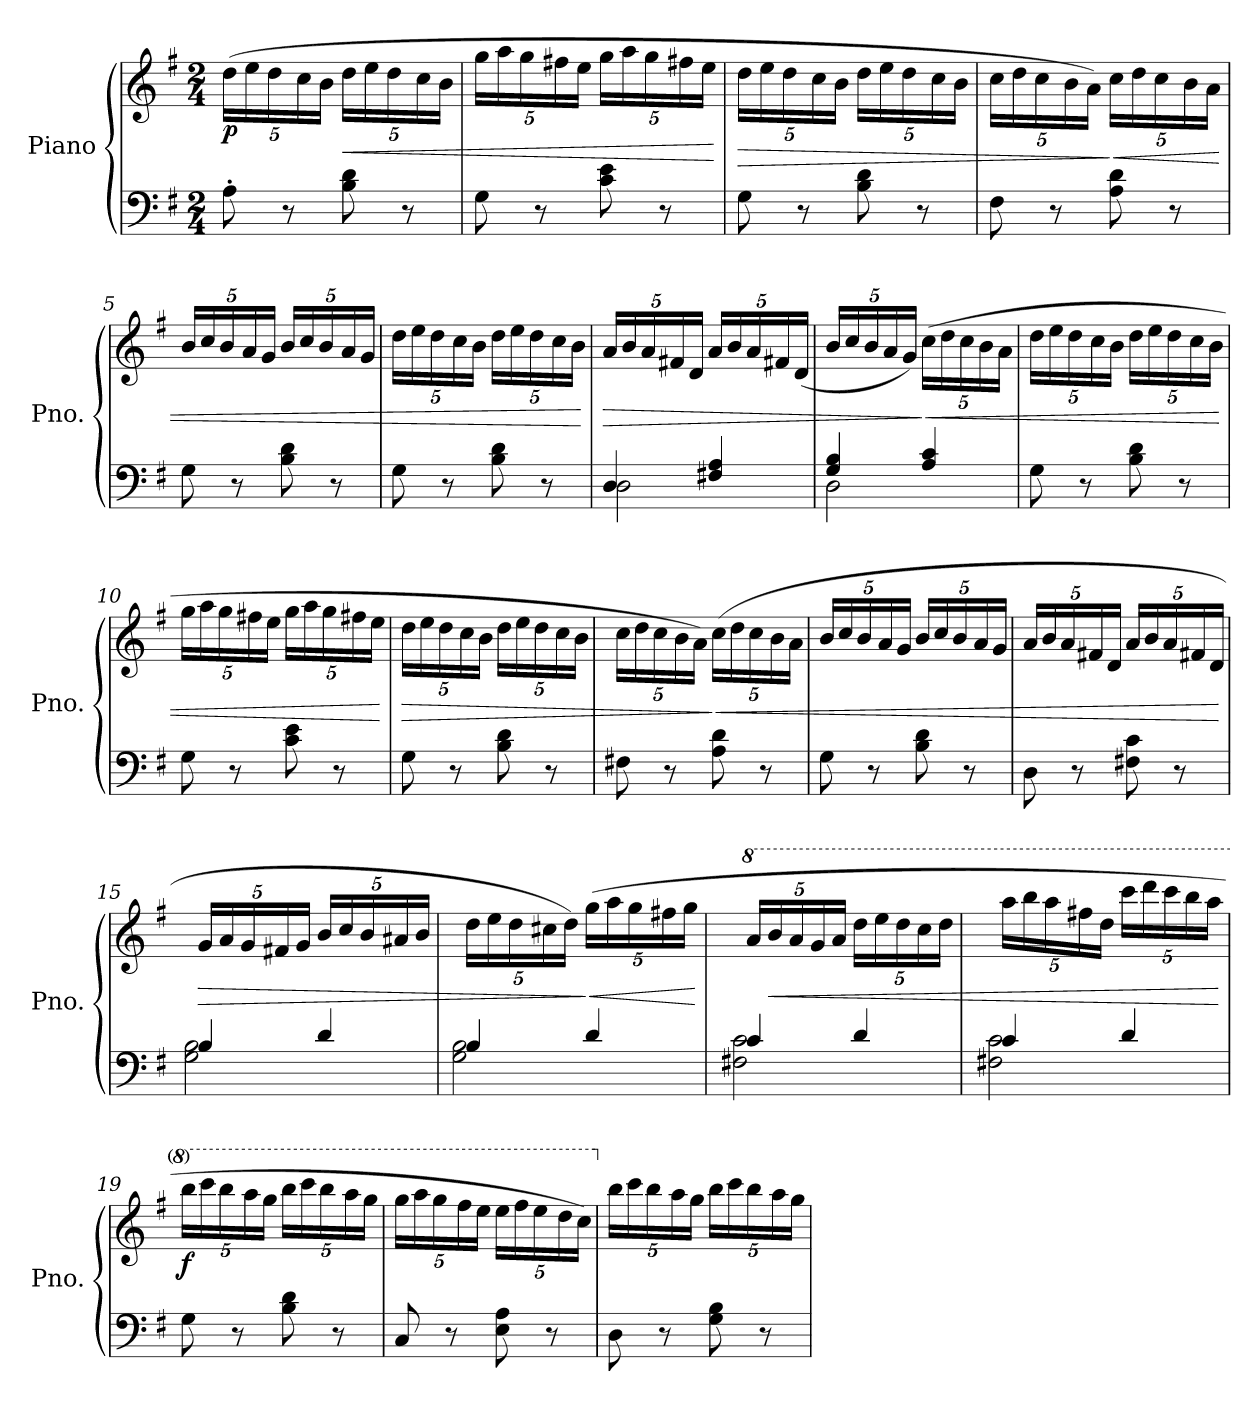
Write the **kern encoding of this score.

**kern	**kern	**dynam
*part1	*part1	*part1
*staff2	*staff1	*staff1/2
*I"Piano	*	*
*I'Pno.	*	*
*clefF4	*clefG2	*
*k[f#]	*k[f#]	*
*M2/4	*M2/4	*
*	*Xbrackettup	*
=1	=1	=1
!	!	!LO:DY:b
8A'\	(20dd\LL	p
.	20ee\	.
.	20dd\	.
8r	.	.
.	20cc\	.
.	20b\JJ	.
!	!	!LO:HP:b
8B\ 8d\	20dd\LL	<
.	20ee\	.
.	20dd\	.
8r	.	.
.	20cc\	.
.	20b\JJ	.
=2	=2	=2
8G\	20gg\LL	.
.	20aa\	.
.	20gg\	.
8r	.	.
.	20ff#X\	.
.	20ee\JJ	.
8c\ 8e\	20gg\LL	.
.	20aa\	.
.	20gg\	.
8r	.	.
.	20ff#X\	.
.	20ee\JJ	.
.	.	[
=3	=3	=3
!	!	!LO:HP:b
8G\	20dd\LL	>
.	20ee\	.
.	20dd\	.
8r	.	.
.	20cc\	.
.	20b\JJ	.
8B\ 8d\	20dd\LL	.
.	20ee\	.
.	20dd\	.
8r	.	.
.	20cc\	.
.	20b\JJ	.
=4	=4	=4
8F#\	20cc\LL	.
.	20dd\	.
.	20cc\	.
8r	.	.
.	20b\	.
.	20a\JJ)	.
!	!	!LO:HP:n=1:b
8A\ 8d\	(20cc\LL	] <
.	20dd\	.
.	20cc\	.
8r	.	.
.	20b\	.
.	20a\JJ	.
!!LO:LB:g=z
=5	=5	=5
8G\	20b/LL	.
.	20cc/	.
.	20b/	.
8r	.	.
.	20a/	.
.	20g/JJ	.
8B\ 8d\	20b/LL	.
.	20cc/	.
.	20b/	.
8r	.	.
.	20a/	.
.	20g/JJ	.
=6	=6	=6
8G\	20dd\LL	.
.	20ee\	.
.	20dd\	.
8r	.	.
.	20cc\	.
.	20b\JJ	.
8B\ 8d\	20dd\LL	.
.	20ee\	.
.	20dd\	.
8r	.	.
.	20cc\	.
.	20b\JJ	.
.	.	[
=7	=7	=7
*^	*	*
!	!	!	!LO:HP:b
4D/	2D\	20a/LL	>
.	.	20b/	.
.	.	20a/	.
.	.	20f#X/	.
.	.	20d/JJ	.
4F#X/ 4A/	.	20a/LL	.
.	.	20b/	.
.	.	20a/	.
.	.	20f#X/	.
.	.	(20d/JJ	.
=8	=8	=8	=8
4G/ 4B/	2D\	20b/LL	.
.	.	20cc/	.
.	.	20b/	.
.	.	20a/	.
.	.	20g/JJ)	.
!	!	!	!LO:HP:n=1:b
4A/ 4c/	.	(20cc\LL	] <
.	.	20dd\	.
.	.	20cc\	.
.	.	20b\	.
.	.	20a\JJ	.
*v	*v	*	*
!!LO:LB:g=z
=9	=9	=9
8G\	20dd\LL	.
.	20ee\	.
.	20dd\	.
8r	.	.
.	20cc\	.
.	20b\JJ	.
8B\ 8d\	20dd\LL	.
.	20ee\	.
.	20dd\	.
8r	.	.
.	20cc\	.
.	20b\JJ	.
=10	=10	=10
8G\	20gg\LL	.
.	20aa\	.
.	20gg\	.
8r	.	.
.	20ff#X\	.
.	20ee\JJ	.
8c\ 8e\	20gg\LL	.
.	20aa\	.
.	20gg\	.
8r	.	.
.	20ff#X\	.
.	20ee\JJ	.
.	.	[
=11	=11	=11
!	!	!LO:HP:b
8G\	20dd\LL	>
.	20ee\	.
.	20dd\	.
8r	.	.
.	20cc\	.
.	20b\JJ	.
8B\ 8d\	20dd\LL	.
.	20ee\	.
.	20dd\	.
8r	.	.
.	20cc\	.
.	20b\JJ	.
=12	=12	=12
8F#X\	20cc\LL	.
.	20dd\	.
.	20cc\	.
8r	.	.
.	20b\	.
.	20a\JJ)	.
!	!	!LO:HP:n=1:b
8A\ 8d\	(20cc\LL	] <
.	20dd\	.
.	20cc\	.
8r	.	.
.	20b\	.
.	20a\JJ	.
!!LO:LB:g=z
=13	=13	=13
8G\	20b/LL	.
.	20cc/	.
.	20b/	.
8r	.	.
.	20a/	.
.	20g/JJ	.
8B\ 8d\	20b/LL	.
.	20cc/	.
.	20b/	.
8r	.	.
.	20a/	.
.	20g/JJ	.
=14	=14	=14
8D\	20a/LL	.
.	20b/	.
.	20a/	.
8r	.	.
.	20f#X/	.
.	20d/JJ	.
8F#X\ 8c\	20a/LL	.
.	20b/	.
.	20a/	.
8r	.	.
.	20f#X/	.
.	20d/JJ	.
.	.	[
=15	=15	=15
*^	*	*
!	!	!	!LO:HP:b
4B/	2G\ 2B\	20g/LL	>
.	.	20a/	.
.	.	20g/	.
.	.	20f#X/	.
.	.	20g/JJ	.
4d/	.	20b/LL	.
.	.	20cc/	.
.	.	20b/	.
.	.	20a#X/	.
.	.	20b/JJ	.
!!LO:LB:g=z
=16	=16	=16	=16
4B/	2G\ 2B\	20dd\LL	.
.	.	20ee\	.
.	.	20dd\	.
.	.	20cc#X\	.
.	.	20dd\JJ)	.
!	!	!	!LO:HP:n=1:b
4d/	.	(20gg\LL	] <
.	.	20aa\	.
.	.	20gg\	.
.	.	20ff#X\	.
.	.	20gg\JJ	.
*v	*v	*	*
.	.	[
=17	=17	=17
*^	*	*
*	*	*8va	*
4c/	2F#X\ 2c\	20aa/LL	.
!	!	!	!LO:HP:b
.	.	20bb/	<
.	.	20aa/	.
.	.	20gg/	.
.	.	20aa/JJ	.
4d/	.	20ddd\LL	.
.	.	20eee\	.
.	.	20ddd\	.
.	.	20ccc\	.
.	.	20ddd\JJ	.
=18	=18	=18	=18
4c/	2F#X\ 2c\	20aaa\LL	.
.	.	20bbb\	.
.	.	20aaa\	.
.	.	20fff#X\	.
.	.	20ddd\JJ	.
4d/	.	20cccc\LL	.
.	.	20dddd\	.
.	.	20cccc\	.
.	.	20bbb\	.
.	.	20aaa\JJ	.
*v	*v	*	*
.	.	[
!!LO:PB:g=z
=19	=19	=19
!	!	!LO:DY:b
8G\	20bbb\LL	f
.	20cccc\	.
.	20bbb\	.
8r	.	.
.	20aaa\	.
.	20ggg\JJ	.
8B\ 8d\	20bbb\LL	.
.	20cccc\	.
.	20bbb\	.
8r	.	.
.	20aaa\	.
.	20ggg\JJ	.
=20	=20	=20
8C/	20ggg\LL	.
.	20aaa\	.
.	20ggg\	.
8r	.	.
.	20fff#\	.
.	20eee\JJ	.
8E\ 8A\	20eee\LL	.
.	20fff#\	.
.	20eee\	.
8r	.	.
.	20ddd\	.
.	20ccc\JJ)	.
=21	=21	=21
*	*X8va	*
8D\	20bb\LL	.
.	20ccc\	.
.	20bb\	.
8r	.	.
.	20aa\	.
.	20gg\JJ	.
8G\ 8B\	20bb\LL	.
.	20ccc\	.
.	20bb\	.
8r	.	.
.	20aa\	.
.	20gg\JJ	.
=	=	=
*-	*-	*-
